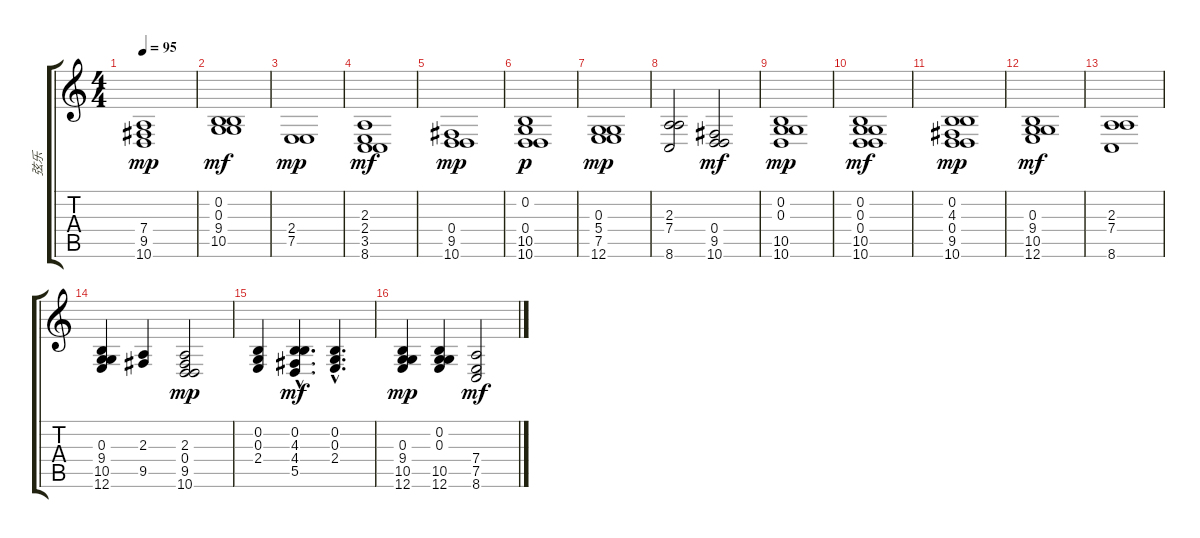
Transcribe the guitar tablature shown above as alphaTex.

\track ("弦乐" "弦乐") {instrument stringensemble1}
\staff {score tabs}
\tuning (E4 B3 G3 D3 A2 E2) {hide}
\ts (4 4)
\tempo 95
\clef g2
\ks c
(7.4 9.5 10.6).1{dy mp} |
(0.2 0.3 9.4 10.5).1{dy mf} |
(2.4 7.5).1{dy mp} |
(2.3 2.4 3.5 8.6).1{dy mf} |
(0.4 9.5 10.6).1{dy mp} |
(0.2 0.4 10.5 10.6).1{dy p} |
(0.3 5.4 7.5 12.6).1{dy mp} |
(2.3 7.4 8.6).2 (0.4 9.5 10.6).2{dy mf} |
(0.2 0.3 10.5 10.6).1{dy mp} |
(0.2 0.3 0.4 10.5 10.6).1{dy mf} |
(0.2 4.3 0.4 9.5 10.6).1{dy mp} |
(0.3 9.4 10.5 12.6).1{dy mf} |
(2.3 7.4 8.6).1 |
(0.3 9.4 10.5 12.6).4 (2.3 9.5).4 (2.3 0.4 9.5 10.6).2{dy mp} |
(0.2 0.3 2.4).4 (0.2{hac} 4.3{hac} 4.4{hac} 5.5{hac}).4{d dy mf} (0.2{hac} 0.3{hac} 2.4{hac}).4{d} |
(0.3 9.4 10.5 12.6).4{dy mp} (0.2 0.3 10.5 12.6).4 (7.4 7.5 8.6).2{dy mf}
